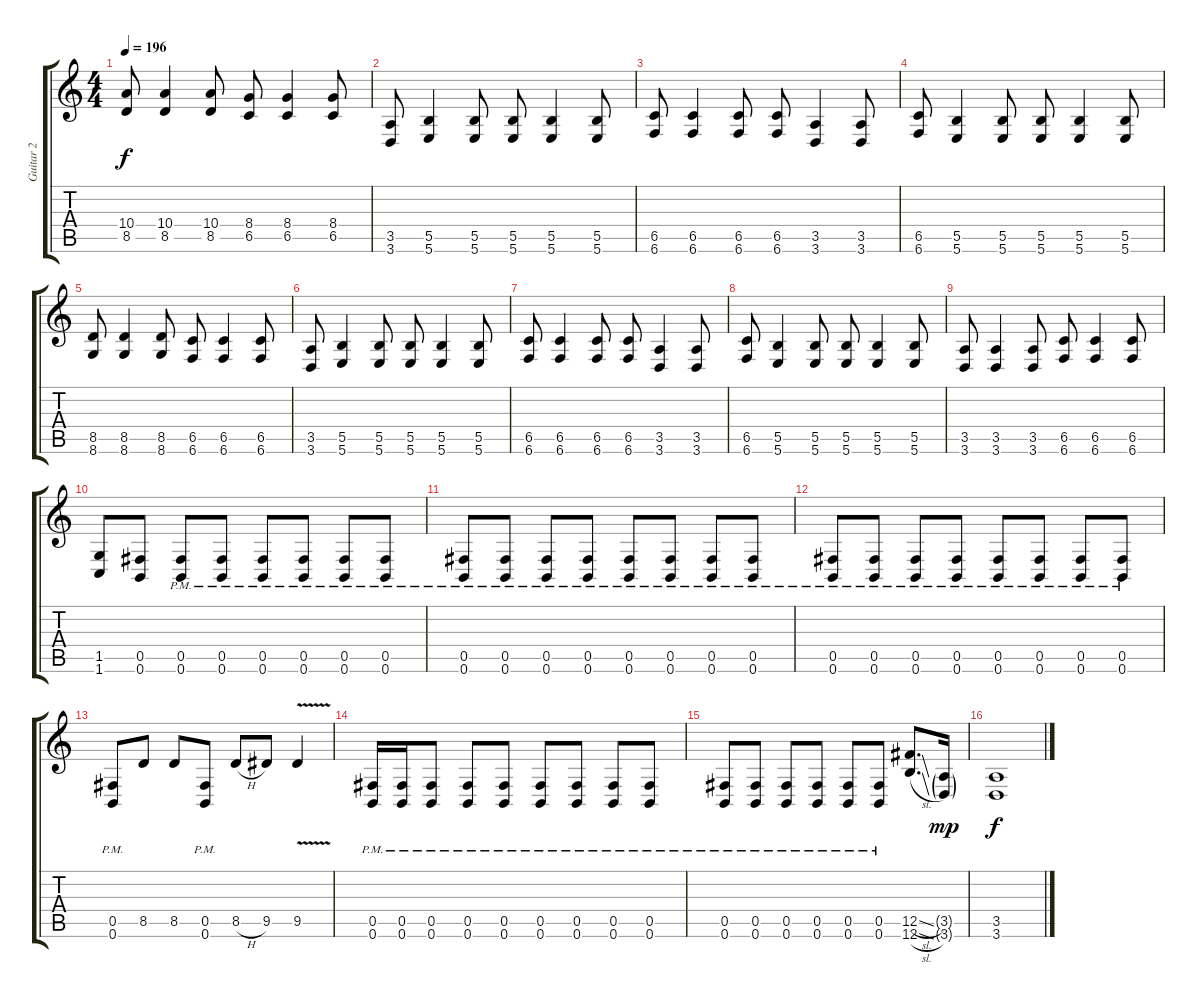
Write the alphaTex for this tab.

\track ("Guitar 2" "Guitar 2") {instrument distortionguitar}
\staff {score tabs}
\tuning (Db4 Ab3 E3 B2 Gb2 B1) {hide}
\ts (4 4)
\tempo 196
\clef g2
\ks c
(10.4 8.5).8{dy f} (10.4 8.5).4 (10.4 8.5).8 (8.4 6.5).8 (8.4 6.5).4 (8.4 6.5).8 |
(3.5 3.6).8 (5.5 5.6).4 (5.5 5.6).8 (5.5 5.6).8 (5.5 5.6).4 (5.5 5.6).8 |
(6.5 6.6).8 (6.5 6.6).4 (6.5 6.6).8 (6.5 6.6).8 (3.5 3.6).4 (3.5 3.6).8 |
(6.5 6.6).8 (5.5 5.6).4 (5.5 5.6).8 (5.5 5.6).8 (5.5 5.6).4 (5.5 5.6).8 |
(8.5 8.6).8 (8.5 8.6).4 (8.5 8.6).8 (6.5 6.6).8 (6.5 6.6).4 (6.5 6.6).8 |
(3.5 3.6).8 (5.5 5.6).4 (5.5 5.6).8 (5.5 5.6).8 (5.5 5.6).4 (5.5 5.6).8 |
(6.5 6.6).8 (6.5 6.6).4 (6.5 6.6).8 (6.5 6.6).8 (3.5 3.6).4 (3.5 3.6).8 |
(6.5 6.6).8 (5.5 5.6).4 (5.5 5.6).8 (5.5 5.6).8 (5.5 5.6).4 (5.5 5.6).8 |
(3.5 3.6).8 (3.5 3.6).4 (3.5 3.6).8 (6.5 6.6).8 (6.5 6.6).4 (6.5 6.6).8 |
(1.5 1.6).8 (0.5 0.6).8 (0.5{pm} 0.6{pm}).8 (0.5{pm} 0.6{pm}).8 (0.5{pm} 0.6{pm}).8 (0.5{pm} 0.6{pm}).8 (0.5{pm} 0.6{pm}).8 (0.5{pm} 0.6{pm}).8 |
(0.5{pm} 0.6{pm}).8 (0.5{pm} 0.6{pm}).8 (0.5{pm} 0.6{pm}).8 (0.5{pm} 0.6{pm}).8 (0.5{pm} 0.6{pm}).8 (0.5{pm} 0.6{pm}).8 (0.5{pm} 0.6{pm}).8 (0.5{pm} 0.6{pm}).8 |
(0.5{pm} 0.6{pm}).8 (0.5{pm} 0.6{pm}).8 (0.5{pm} 0.6{pm}).8 (0.5{pm} 0.6{pm}).8 (0.5{pm} 0.6{pm}).8 (0.5{pm} 0.6{pm}).8 (0.5{pm} 0.6{pm}).8 (0.5{pm} 0.6{pm}).8 |
(0.5{pm} 0.6{pm}).8 8.5.8 8.5.8 (0.5{pm} 0.6{pm}).8 8.5{h}.8 9.5.8 9.5{v}.4 |
(0.5{pm} 0.6{pm}).16 (0.5{pm} 0.6{pm}).16 (0.5{pm} 0.6{pm}).8 (0.5{pm} 0.6{pm}).8 (0.5{pm} 0.6{pm}).8 (0.5{pm} 0.6{pm}).8 (0.5{pm} 0.6{pm}).8 (0.5{pm} 0.6{pm}).8 (0.5{pm} 0.6{pm}).8 |
(0.5{pm} 0.6{pm}).8 (0.5{pm} 0.6{pm}).8 (0.5{pm} 0.6{pm}).8 (0.5{pm} 0.6{pm}).8 (0.5{pm} 0.6{pm}).8 (0.5{pm} 0.6{pm}).8 (12.5{sl} 12.6{sl}).8{d} (3.5{g} 3.6{g}).16{dy mp} |
(3.5 3.6).1{dy f}
